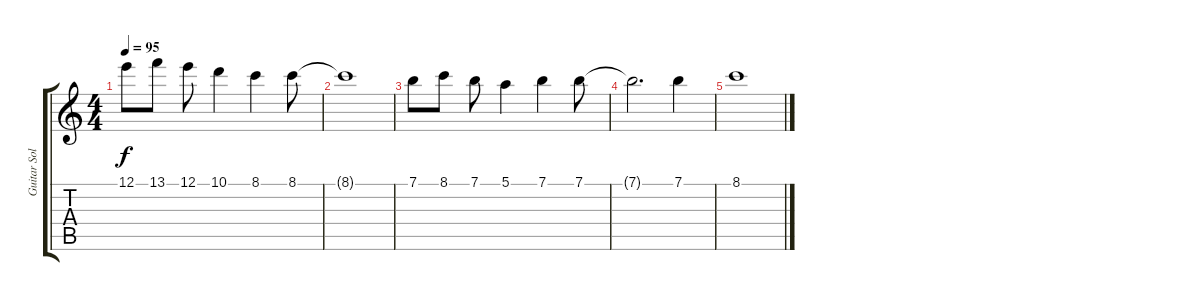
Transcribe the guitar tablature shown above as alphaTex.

\track ("Guitar Solo" "Guitar Sol") {instrument overdrivenguitar}
\staff {score tabs}
\tuning (E4 B3 G3 D3 A2 E2) {hide}
\ts (4 4)
\tempo 95
\clef g2
\ks c
12.1.8{dy f} 13.1.8 12.1.8 10.1.4 8.1.4 8.1.8 |
8.1{t}.1 |
7.1.8 8.1.8 7.1.8 5.1.4 7.1.4 7.1.8 |
7.1{t}.2{d} 7.1.4 |
8.1.1
